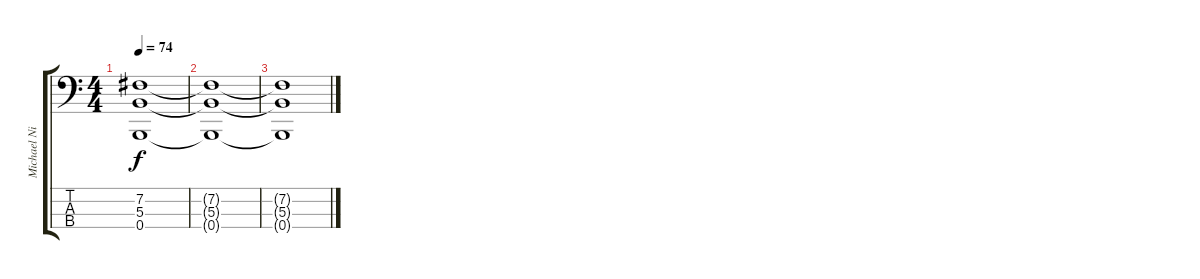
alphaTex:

\track ("Michael Nicklasson" "Michael Ni") {instrument fretlessbass}
\staff {score tabs}
\tuning (E2 B1 Gb1 B0) {hide}
\ts (4 4)
\tempo 74
\clef f4
\ks c
(7.2{t} 5.3{t} 0.4{t}).1{dy f} |
(7.2{t} 5.3{t} 0.4{t}).1 |
(7.2{t} 5.3{t} 0.4{t}).1
